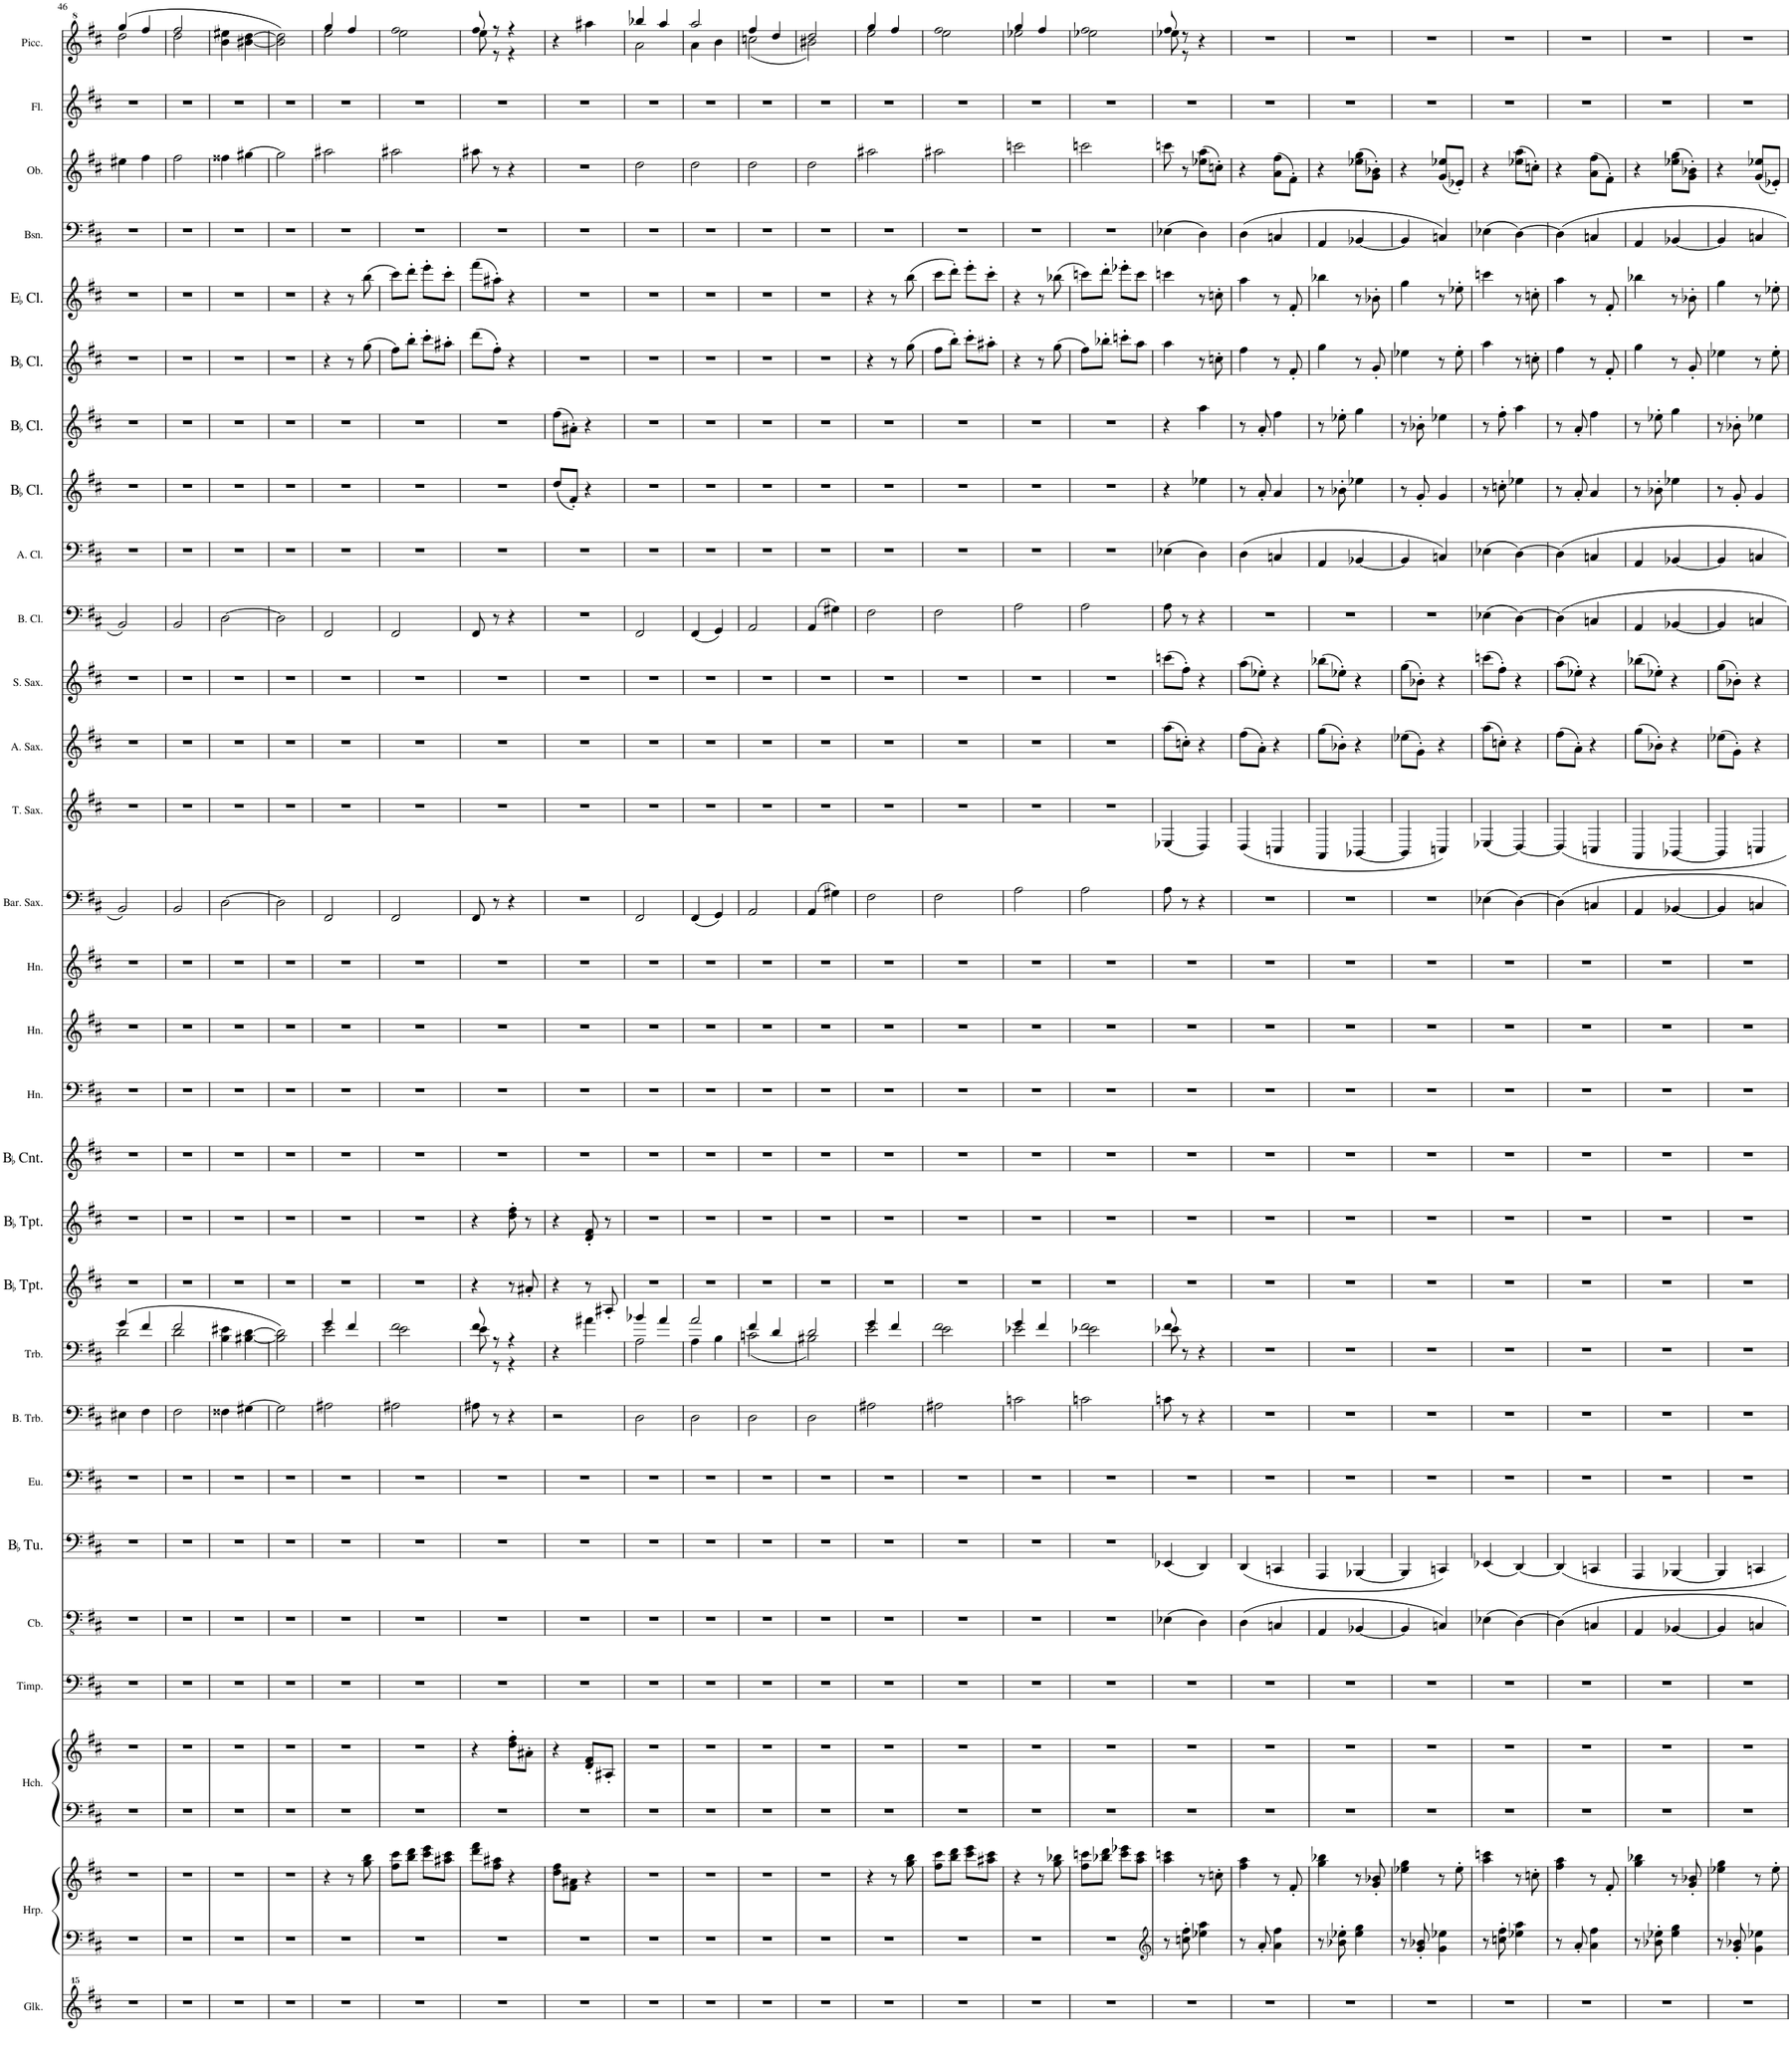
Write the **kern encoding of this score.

**kern	**kern	**kern	**kern	**kern	**kern	**kern	**kern	**kern	**kern	**kern	**kern	**kern	**kern	**kern	**kern	**kern	**kern	**kern	**kern	**kern	**kern	**kern	**kern	**kern	**kern	**kern	**kern	**kern	**kern	**kern
*part29	*part28	*part28	*part27	*part27	*part26	*part25	*part24	*part23	*part22	*part21	*part20	*part19	*part18	*part17	*part16	*part15	*part14	*part13	*part12	*part11	*part10	*part9	*part8	*part7	*part6	*part5	*part4	*part3	*part2	*part1
*staff31	*staff30	*staff29	*staff28	*staff27	*staff26	*staff25	*staff24	*staff23	*staff22	*staff21	*staff20	*staff19	*staff18	*staff17	*staff16	*staff15	*staff14	*staff13	*staff12	*staff11	*staff10	*staff9	*staff8	*staff7	*staff6	*staff5	*staff4	*staff3	*staff2	*staff1
*I"Glockenspiel	*I"Harp	*	*I"Harpsichord	*	*I"Timpani	*I"Double Bass	*I"BaccidentalFlat Tuba	*I"Euphonium	*I"Bass Trombone	*I"Trombone	*I"BaccidentalFlat Trumpet	*I"BaccidentalFlat Trumpet	*I"BaccidentalFlat Cornet	*I"Horn	*I"Horn	*I"Horn	*I"Baritone Saxophone	*I"Tenor Saxophone	*I"Alto Saxophone	*I"Soprano Saxophone	*I"Bass Clarinet	*I"Alto Clarinet	*I"BaccidentalFlat Clarinet	*I"BaccidentalFlat Clarinet	*I"BaccidentalFlat Clarinet	*I"EaccidentalFlat Clarinet	*I"Bassoon	*I"Oboe	*I"Flute	*I"Piccolo
*I'Glk.	*I'Hrp.	*	*I'Hch.	*	*I'Timp.	*	*I'BaccidentalFlat Tu.	*I'Eu.	*I'B. Trb.	*I'Trb.	*I'BaccidentalFlat Tpt.	*I'BaccidentalFlat Tpt.	*I'BaccidentalFlat Cnt.	*I'Hn.	*I'Hn.	*I'Hn.	*I'Bar. Sax.	*I'T. Sax.	*I'A. Sax.	*I'S. Sax.	*I'B. Cl.	*I'A. Cl.	*I'BaccidentalFlat Cl.	*I'BaccidentalFlat Cl.	*I'BaccidentalFlat Cl.	*I'EaccidentalFlat Cl.	*I'Bsn.	*I'Ob.	*I'Fl.	*I'Picc.
!!LO:PB:g=z
*clefG^^2	*clefF4	*clefG2	*clefF4	*clefG2	*clefF4	*clefFv4	*clefF4	*clefF4	*clefF4	*clefF4	*clefG2	*clefG2	*clefG2	*clefF4	*clefG2	*clefG2	*clefF4	*clefG2	*clefG2	*clefG2	*clefF4	*clefF4	*clefG2	*clefG2	*clefG2	*clefG2	*clefF4	*clefG2	*clefG2	*clefG^2
*	*	*	*	*	*	*Trd7c12	*	*	*	*	*Trd1c2	*Trd1c2	*Trd1c2	*Trd4c7	*Trd4c7	*Trd4c7	*Trd12c21	*Trd8c14	*Trd5c9	*Trd1c2	*Trd8c14	*Trd1c2	*Trd1c2	*Trd1c2	*Trd1c2	*Trd-2c-3	*	*	*	*Trd-7c-12
*k[f#c#]	*k[f#c#]	*k[f#c#]	*k[f#c#]	*k[f#c#]	*k[f#c#]	*k[f#c#]	*k[f#c#]	*k[f#c#]	*k[f#c#]	*k[f#c#]	*k[f#c#]	*k[f#c#]	*k[f#c#]	*k[f#c#]	*k[f#c#]	*k[f#c#]	*k[f#c#]	*k[f#c#]	*k[f#c#]	*k[f#c#]	*k[f#c#]	*k[f#c#]	*k[f#c#]	*k[f#c#]	*k[f#c#]	*k[f#c#]	*k[f#c#]	*k[f#c#]	*k[f#c#]	*k[f#c#]
*M2/4	*M2/4	*M2/4	*M2/4	*M2/4	*M2/4	*M2/4	*M2/4	*M2/4	*M2/4	*M2/4	*M2/4	*M2/4	*M2/4	*M2/4	*M2/4	*M2/4	*M2/4	*M2/4	*M2/4	*M2/4	*M2/4	*M2/4	*M2/4	*M2/4	*M2/4	*M2/4	*M2/4	*M2/4	*M2/4	*M2/4
=46	=46	=46	=46	=46	=46	=46	=46	=46	=46	=46	=46	=46	=46	=46	=46	=46	=46	=46	=46	=46	=46	=46	=46	=46	=46	=46	=46	=46	=46	=46
*	*	*	*	*	*	*	*	*	*	*^	*	*	*	*	*	*	*	*	*	*	*	*	*	*	*	*	*	*	*	*^
2r	2r	2r	2r	2r	2r	2r	2r	2r	4E#X\	(4g/	2d\	2r	2r	2r	2r	2r	2r	2BB/	2r	2r	2r	2BB/	2r	2r	2r	2r	2r	2r	4ee#X\	2r	(4ggg/	2ddd\
.	.	.	.	.	.	.	.	.	4F#\	4f#/	.	.	.	.	.	.	.	.	.	.	.	.	.	.	.	.	.	.	4ff#\	.	4fff#/	.
=47	=47	=47	=47	=47	=47	=47	=47	=47	=47	=47	=47	=47	=47	=47	=47	=47	=47	=47	=47	=47	=47	=47	=47	=47	=47	=47	=47	=47	=47	=47	=47	=47
2r	2r	2r	2r	2r	2r	2r	2r	2r	2F#\	2f#/	2d\	2r	2r	2r	2r	2r	2r	2BB/	2r	2r	2r	2BB/	2r	2r	2r	2r	2r	2r	2ff#\	2r	2fff#/	2ddd\
*	*	*	*	*	*	*	*	*	*	*v	*v	*	*	*	*	*	*	*	*	*	*	*	*	*	*	*	*	*	*	*	*v	*v
=48	=48	=48	=48	=48	=48	=48	=48	=48	=48	=48	=48	=48	=48	=48	=48	=48	=48	=48	=48	=48	=48	=48	=48	=48	=48	=48	=48	=48	=48	=48
2r	2r	2r	2r	2r	2r	2r	2r	2r	4F##X\	4B\ 4e#X\	2r	2r	2r	2r	2r	2r	[2D\	2r	2r	2r	[2D\	2r	2r	2r	2r	2r	2r	4ff##X\	2r	4bb\ 4eee#X\
.	.	.	.	.	.	.	.	.	[4G#X\	[4B#X\ [4d\	.	.	.	.	.	.	.	.	.	.	.	.	.	.	.	.	.	[4gg#X\	.	[4bb#X\ [4ddd\
=49	=49	=49	=49	=49	=49	=49	=49	=49	=49	=49	=49	=49	=49	=49	=49	=49	=49	=49	=49	=49	=49	=49	=49	=49	=49	=49	=49	=49	=49	=49
2r	2r	2r	2r	2r	2r	2r	2r	2r	2G#\]	2B#\] 2d\])	2r	2r	2r	2r	2r	2r	2D\]	2r	2r	2r	2D\]	2r	2r	2r	2r	2r	2r	2gg#\]	2r	2bb#\] 2ddd\])
=50	=50	=50	=50	=50	=50	=50	=50	=50	=50	=50	=50	=50	=50	=50	=50	=50	=50	=50	=50	=50	=50	=50	=50	=50	=50	=50	=50	=50	=50	=50
*	*	*	*	*	*	*	*	*	*	*^	*	*	*	*	*	*	*	*	*	*	*	*	*	*	*	*	*	*	*	*^
2r	2r	4r	2r	2r	2r	2r	2r	2r	2A#X\	4g/	2e\	2r	2r	2r	2r	2r	2r	2FF#/	2r	2r	2r	2FF#/	2r	2r	2r	4r	4r	2r	2aa#X\	2r	4ggg/	2eee\
.	.	8r	.	.	.	.	.	.	.	4f#/	.	.	.	.	.	.	.	.	.	.	.	.	.	.	.	8r	8r	.	.	.	4fff#/	.
.	.	8gg\ 8bb\	.	.	.	.	.	.	.	.	.	.	.	.	.	.	.	.	.	.	.	.	.	.	.	(8gg\	(8bb\	.	.	.	.	.
=51	=51	=51	=51	=51	=51	=51	=51	=51	=51	=51	=51	=51	=51	=51	=51	=51	=51	=51	=51	=51	=51	=51	=51	=51	=51	=51	=51	=51	=51	=51	=51	=51
2r	2r	8ff#\ 8ccc#\L	2r	2r	2r	2r	2r	2r	2A#X\	2f#	2e\	2r	2r	2r	2r	2r	2r	2FF#/	2r	2r	2r	2FF#/	2r	2r	2r	8ff#\L)	8ccc#\L)	2r	2aa#X\	2r	2fff#	2eee\
.	.	8bb\ 8ddd\J	.	.	.	.	.	.	.	.	.	.	.	.	.	.	.	.	.	.	.	.	.	.	.	8bb'\J	8ddd'\J	.	.	.	.	.
.	.	8ccc#\ 8eee\L	.	.	.	.	.	.	.	.	.	.	.	.	.	.	.	.	.	.	.	.	.	.	.	8ccc#'\L	8eee'\L	.	.	.	.	.
.	.	8aa#X\ 8ccc#\J	.	.	.	.	.	.	.	.	.	.	.	.	.	.	.	.	.	.	.	.	.	.	.	8aa#X'\J	8ccc#'\J	.	.	.	.	.
=52	=52	=52	=52	=52	=52	=52	=52	=52	=52	=52	=52	=52	=52	=52	=52	=52	=52	=52	=52	=52	=52	=52	=52	=52	=52	=52	=52	=52	=52	=52	=52	=52
2r	2r	8ddd\ 8fff#\L	2r	4r	2r	2r	2r	2r	8A#X\	8f#	8e\	4r	4r	2r	2r	2r	2r	8FF#/	2r	2r	2r	8FF#/	2r	2r	2r	(8ddd\L	(8fff#\L	2r	8aa#X\	2r	8fff#	8eee\
.	.	8ff#\ 8aa#X\J	.	.	.	.	.	.	8r	8r	8r	.	.	.	.	.	.	8r	.	.	.	8r	.	.	.	8ff#'\J)	8aa#X'\J)	.	8r	.	8r	8r
.	.	4r	.	8dd\' 8ff#\'L	.	.	.	.	4r	4r	4r	8r	8dd\' 8ff#\'	.	.	.	.	4r	.	.	.	4r	.	.	.	4r	4r	.	4r	.	4r	4r
.	.	.	.	8a#X'\J	.	.	.	.	.	.	.	8a#X'/	8r	.	.	.	.	.	.	.	.	.	.	.	.	.	.	.	.	.	.	.
*	*	*	*	*	*	*	*	*	*	*v	*v	*	*	*	*	*	*	*	*	*	*	*	*	*	*	*	*	*	*	*	*v	*v
=53	=53	=53	=53	=53	=53	=53	=53	=53	=53	=53	=53	=53	=53	=53	=53	=53	=53	=53	=53	=53	=53	=53	=53	=53	=53	=53	=53	=53	=53	=53
2r	2r	8dd\ 8ff#\L	2r	4r	2r	2r	2r	2r	2r	4r	4r	4r	2r	2r	2r	2r	2r	2r	2r	2r	2r	2r	(8dd/L	(8ff#\L	2r	2r	2r	2r	2r	4r
.	.	8f#\ 8a#X\J	.	.	.	.	.	.	.	.	.	.	.	.	.	.	.	.	.	.	.	.	8f#'/J)	8a#X'\J)	.	.	.	.	.	.
.	.	4r	.	8d/' 8f#/'L	.	.	.	.	.	4a#X\	8r	8d/' 8f#/'	.	.	.	.	.	.	.	.	.	.	4r	4r	.	.	.	.	.	4aaa#X\
.	.	.	.	8A#X'/J	.	.	.	.	.	.	8A#X'/	8r	.	.	.	.	.	.	.	.	.	.	.	.	.	.	.	.	.	.
=54	=54	=54	=54	=54	=54	=54	=54	=54	=54	=54	=54	=54	=54	=54	=54	=54	=54	=54	=54	=54	=54	=54	=54	=54	=54	=54	=54	=54	=54	=54
*	*	*	*	*	*	*	*	*	*	*^	*	*	*	*	*	*	*	*	*	*	*	*	*	*	*	*	*	*	*	*^
2r	2r	2r	2r	2r	2r	2r	2r	2r	2D\	4b-X/	2A\	2r	2r	2r	2r	2r	2r	2FF#/	2r	2r	2r	2FF#/	2r	2r	2r	2r	2r	2r	2dd\	2r	4bbb-X/	2aa\
.	.	.	.	.	.	.	.	.	.	4a/	.	.	.	.	.	.	.	.	.	.	.	.	.	.	.	.	.	.	.	.	4aaa/	.
=55	=55	=55	=55	=55	=55	=55	=55	=55	=55	=55	=55	=55	=55	=55	=55	=55	=55	=55	=55	=55	=55	=55	=55	=55	=55	=55	=55	=55	=55	=55	=55	=55
2r	2r	2r	2r	2r	2r	2r	2r	2r	2D\	2a/	4A\	2r	2r	2r	2r	2r	2r	(4FF#/	2r	2r	2r	(4FF#/	2r	2r	2r	2r	2r	2r	2dd\	2r	2aaa/	4aa\
.	.	.	.	.	.	.	.	.	.	.	4B\	.	.	.	.	.	.	4GG/)	.	.	.	4GG/)	.	.	.	.	.	.	.	.	.	4bb\
=56	=56	=56	=56	=56	=56	=56	=56	=56	=56	=56	=56	=56	=56	=56	=56	=56	=56	=56	=56	=56	=56	=56	=56	=56	=56	=56	=56	=56	=56	=56	=56	=56
2r	2r	2r	2r	2r	2r	2r	2r	2r	2D\	4f#/	(2cn\	2r	2r	2r	2r	2r	2r	2AA/	2r	2r	2r	2AA/	2r	2r	2r	2r	2r	2r	2dd\	2r	4fff#/	(2cccn\
.	.	.	.	.	.	.	.	.	.	4d/	.	.	.	.	.	.	.	.	.	.	.	.	.	.	.	.	.	.	.	.	4ddd/	.
=57	=57	=57	=57	=57	=57	=57	=57	=57	=57	=57	=57	=57	=57	=57	=57	=57	=57	=57	=57	=57	=57	=57	=57	=57	=57	=57	=57	=57	=57	=57	=57	=57
2r	2r	2r	2r	2r	2r	2r	2r	2r	2D\	2d/	2B#X\)	2r	2r	2r	2r	2r	2r	(4AA/	2r	2r	2r	(4AA/	2r	2r	2r	2r	2r	2r	2dd\	2r	2ddd/	2bb#X\)
.	.	.	.	.	.	.	.	.	.	.	.	.	.	.	.	.	.	4G#X\)	.	.	.	4G#X\)	.	.	.	.	.	.	.	.	.	.
=58	=58	=58	=58	=58	=58	=58	=58	=58	=58	=58	=58	=58	=58	=58	=58	=58	=58	=58	=58	=58	=58	=58	=58	=58	=58	=58	=58	=58	=58	=58	=58	=58
2r	2r	4r	2r	2r	2r	2r	2r	2r	2A#X\	4g/	2e\	2r	2r	2r	2r	2r	2r	2F#\	2r	2r	2r	2F#\	2r	2r	2r	4r	4r	2r	2aa#X\	2r	4ggg/	2eee\
.	.	8r	.	.	.	.	.	.	.	4f#/	.	.	.	.	.	.	.	.	.	.	.	.	.	.	.	8r	8r	.	.	.	4fff#/	.
.	.	8gg\ 8bb\	.	.	.	.	.	.	.	.	.	.	.	.	.	.	.	.	.	.	.	.	.	.	.	(8gg\	(8bb\	.	.	.	.	.
=59	=59	=59	=59	=59	=59	=59	=59	=59	=59	=59	=59	=59	=59	=59	=59	=59	=59	=59	=59	=59	=59	=59	=59	=59	=59	=59	=59	=59	=59	=59	=59	=59
2r	2r	8ff#\ 8ccc#\L	2r	2r	2r	2r	2r	2r	2A#X\	2f#	2e\	2r	2r	2r	2r	2r	2r	2F#\	2r	2r	2r	2F#\	2r	2r	2r	8ff#\L	8ccc#\L	2r	2aa#X\	2r	2fff#	2eee\
.	.	8bb\ 8ddd\J	.	.	.	.	.	.	.	.	.	.	.	.	.	.	.	.	.	.	.	.	.	.	.	8bb'\J)	8ddd'\J)	.	.	.	.	.
.	.	8ccc#\ 8eee\L	.	.	.	.	.	.	.	.	.	.	.	.	.	.	.	.	.	.	.	.	.	.	.	8ccc#'\L	8eee'\L	.	.	.	.	.
.	.	8aa#X\ 8ccc#\J	.	.	.	.	.	.	.	.	.	.	.	.	.	.	.	.	.	.	.	.	.	.	.	8aa#X'\J	8ccc#'\J	.	.	.	.	.
=60	=60	=60	=60	=60	=60	=60	=60	=60	=60	=60	=60	=60	=60	=60	=60	=60	=60	=60	=60	=60	=60	=60	=60	=60	=60	=60	=60	=60	=60	=60	=60	=60
2r	2r	4r	2r	2r	2r	2r	2r	2r	2cn\	4g/	2e-X\	2r	2r	2r	2r	2r	2r	2A\	2r	2r	2r	2A\	2r	2r	2r	4r	4r	2r	2cccn\	2r	4ggg/	2eee-X\
.	.	8r	.	.	.	.	.	.	.	4f#/	.	.	.	.	.	.	.	.	.	.	.	.	.	.	.	8r	8r	.	.	.	4fff#/	.
.	.	8gg\ 8bb-X\	.	.	.	.	.	.	.	.	.	.	.	.	.	.	.	.	.	.	.	.	.	.	.	(8gg\	(8bb-X\	.	.	.	.	.
=61	=61	=61	=61	=61	=61	=61	=61	=61	=61	=61	=61	=61	=61	=61	=61	=61	=61	=61	=61	=61	=61	=61	=61	=61	=61	=61	=61	=61	=61	=61	=61	=61
2r	2r	8ff#\ 8cccn\L	2r	2r	2r	2r	2r	2r	2cn\	2f#	2e-X\	2r	2r	2r	2r	2r	2r	2A\	2r	2r	2r	2A\	2r	2r	2r	8ff#\L)	8cccn\L)	2r	2cccn\	2r	2fff#	2eee-X\
.	.	8bb-X\ 8ddd\J	.	.	.	.	.	.	.	.	.	.	.	.	.	.	.	.	.	.	.	.	.	.	.	8bb-X'\J	8ddd'\J	.	.	.	.	.
.	.	8ccc\ 8eee-X\L	.	.	.	.	.	.	.	.	.	.	.	.	.	.	.	.	.	.	.	.	.	.	.	8cccn'\L	8eee-X'\L	.	.	.	.	.
.	.	8aa\ 8ccc\J	.	.	.	.	.	.	.	.	.	.	.	.	.	.	.	.	.	.	.	.	.	.	.	8aa\J	8ccc\J	.	.	.	.	.
=62	=62	=62	=62	=62	=62	=62	=62	=62	=62	=62	=62	=62	=62	=62	=62	=62	=62	=62	=62	=62	=62	=62	=62	=62	=62	=62	=62	=62	=62	=62	=62	=62
*	*clefG2	*	*	*	*	*	*	*	*	*	*	*	*	*	*	*	*	*	*	*	*	*	*	*	*	*	*	*	*	*	*	*
2r	8r	4aa\ 4cccn\	2r	2r	2r	(4EE-X\	(4EE-X/	2r	8cn\	8f#	8e-X\	2r	2r	2r	2r	2r	2r	8A\	(4E-X/	(8aa\L	(8cccn\L	8A\	(4E-X\	4r	4r	4aa\	4cccn\	(4E-X\	8cccn\	2r	8fff#	8eee-X\
.	8ccn\' 8ff#\'	.	.	.	.	.	.	.	8r	8r	4.ryy	.	.	.	.	.	.	8r	.	8ccn'\J)	8ff#'\J)	8r	.	.	.	.	.	.	8r	.	8r	8r
.	4ee-X\ 4aa\	8r	.	.	.	4DD\)	4DD/)	.	4r	4r	.	.	.	.	.	.	.	4r	4D/)	4r	4r	4r	4D\)	4ee-X\	4aa\	8r	8r	4D\)	(8ee-X\ 8aa\L	.	4r	4ryy
.	.	8ccn'\	.	.	.	.	.	.	.	.	.	.	.	.	.	.	.	.	.	.	.	.	.	.	.	8ccn'\	8ccn'\	.	8ccn'\J)	.	.	.
*	*	*	*	*	*	*	*	*	*	*v	*v	*	*	*	*	*	*	*	*	*	*	*	*	*	*	*	*	*	*	*	*v	*v
=63	=63	=63	=63	=63	=63	=63	=63	=63	=63	=63	=63	=63	=63	=63	=63	=63	=63	=63	=63	=63	=63	=63	=63	=63	=63	=63	=63	=63	=63	=63
2r	8r	4ff#\ 4aa\	2r	2r	2r	(4DD\	(4DD/	2r	2r	2r	2r	2r	2r	2r	2r	2r	2r	(4D/	(8ff#\L	(8aa\L	2r	(4D\	8r	8r	4ff#\	4aa\	(4D\	4r	2r	2r
.	8a'/	.	.	.	.	.	.	.	.	.	.	.	.	.	.	.	.	.	8a'\J)	8ee-X'\J)	.	.	8a'/	8a'/	.	.	.	.	.	.
.	4a\ 4ff#\	8r	.	.	.	4CCn/	4CCn/	.	.	.	.	.	.	.	.	.	.	4Cn/	4r	4r	.	4Cn/	4a/	4ff#\	8r	8r	4Cn/	(8a\ 8ff#\L	.	.
.	.	8f#'/	.	.	.	.	.	.	.	.	.	.	.	.	.	.	.	.	.	.	.	.	.	.	8f#'/	8f#'/	.	8f#'\J)	.	.
=64	=64	=64	=64	=64	=64	=64	=64	=64	=64	=64	=64	=64	=64	=64	=64	=64	=64	=64	=64	=64	=64	=64	=64	=64	=64	=64	=64	=64	=64	=64
2r	8r	4gg\ 4bb-X\	2r	2r	2r	4AAA/	4AAA/	2r	2r	2r	2r	2r	2r	2r	2r	2r	2r	4AA/	(8gg\L	(8bb-X\L	2r	4AA/	8r	8r	4gg\	4bb-X\	4AA/	4r	2r	2r
.	8b-X\' 8ee-X\'	.	.	.	.	.	.	.	.	.	.	.	.	.	.	.	.	.	8b-X'\J)	8ee-X'\J)	.	.	8b-X'\	8ee-X'\	.	.	.	.	.	.
.	4ee-\ 4gg\	8r	.	.	.	[4BBB-X/	[4BBB-X/	.	.	.	.	.	.	.	.	.	.	[4BB-X/	4r	4r	.	[4BB-X/	4ee-X\	4gg\	8r	8r	[4BB-X/	(8ee-X\ 8gg\L	.	.
.	.	8g/' 8b-X/'	.	.	.	.	.	.	.	.	.	.	.	.	.	.	.	.	.	.	.	.	.	.	8g'/	8b-X'\	.	8g\' 8b-X\'J)	.	.
=65	=65	=65	=65	=65	=65	=65	=65	=65	=65	=65	=65	=65	=65	=65	=65	=65	=65	=65	=65	=65	=65	=65	=65	=65	=65	=65	=65	=65	=65	=65
2r	8r	4ee-X\ 4gg\	2r	2r	2r	4BBB-/]	4BBB-/]	2r	2r	2r	2r	2r	2r	2r	2r	2r	2r	4BB-/]	(8ee-X\L	(8gg\L	2r	4BB-/]	8r	8r	4ee-X\	4gg\	4BB-/]	4r	2r	2r
.	8g/' 8b-X/'	.	.	.	.	.	.	.	.	.	.	.	.	.	.	.	.	.	8g'\J)	8b-X'\J)	.	.	8g'/	8b-X'\	.	.	.	.	.	.
.	4g\ 4ee-X\	8r	.	.	.	4CCn/)	4CCn/)	.	.	.	.	.	.	.	.	.	.	4Cn/)	4r	4r	.	4Cn/)	4g/	4ee-X\	8r	8r	4Cn/)	(8g/ 8ee-X/L	.	.
.	.	8ee-'\	.	.	.	.	.	.	.	.	.	.	.	.	.	.	.	.	.	.	.	.	.	.	8ee-'\	8ee-X'\	.	8e-X'/J)	.	.
=66	=66	=66	=66	=66	=66	=66	=66	=66	=66	=66	=66	=66	=66	=66	=66	=66	=66	=66	=66	=66	=66	=66	=66	=66	=66	=66	=66	=66	=66	=66
2r	8r	4aa\ 4cccn\	2r	2r	2r	(4EE-X\	(4EE-X/	2r	2r	2r	2r	2r	2r	2r	2r	2r	(4E-X\	(4E-X/	(8aa\L	(8cccn\L	(4E-X\	(4E-X\	8r	8r	4aa\	4cccn\	(4E-X\	4r	2r	2r
.	8ccn\' 8ff#\'	.	.	.	.	.	.	.	.	.	.	.	.	.	.	.	.	.	8ccn'\J)	8ff#'\J)	.	.	8ccn'\	8ff#'\	.	.	.	.	.	.
.	4ee-X\ 4aa\	8r	.	.	.	[4DD\)	[4DD/)	.	.	.	.	.	.	.	.	.	[4D\)	[4D/)	4r	4r	[4D\)	[4D\)	4ee-X\	4aa\	8r	8r	[4D\)	(8ee-X\ 8aa\L	.	.
.	.	8ccn'\	.	.	.	.	.	.	.	.	.	.	.	.	.	.	.	.	.	.	.	.	.	.	8ccn'\	8ccn'\	.	8ccn'\J)	.	.
=67	=67	=67	=67	=67	=67	=67	=67	=67	=67	=67	=67	=67	=67	=67	=67	=67	=67	=67	=67	=67	=67	=67	=67	=67	=67	=67	=67	=67	=67	=67
2r	8r	4ff#\ 4aa\	2r	2r	2r	4DD\]	4DD/]	2r	2r	2r	2r	2r	2r	2r	2r	2r	4D\]	4D/]	(8ff#\L	(8aa\L	4D\]	4D\]	8r	8r	4ff#\	4aa\	4D\]	4r	2r	2r
.	8a'/	.	.	.	.	.	.	.	.	.	.	.	.	.	.	.	.	.	8a'\J)	8ee-X'\J)	.	.	8a'/	8a'/	.	.	.	.	.	.
.	4a\ 4ff#\	8r	.	.	.	4CCn/	4CCn/	.	.	.	.	.	.	.	.	.	4Cn/	4Cn/	4r	4r	4Cn/	4Cn/	4a/	4ff#\	8r	8r	4Cn/	(8a\ 8ff#\L	.	.
.	.	8f#'/	.	.	.	.	.	.	.	.	.	.	.	.	.	.	.	.	.	.	.	.	.	.	8f#'/	8f#'/	.	8f#'\J)	.	.
=68	=68	=68	=68	=68	=68	=68	=68	=68	=68	=68	=68	=68	=68	=68	=68	=68	=68	=68	=68	=68	=68	=68	=68	=68	=68	=68	=68	=68	=68	=68
2r	8r	4gg\ 4bb-X\	2r	2r	2r	4AAA/	4AAA/	2r	2r	2r	2r	2r	2r	2r	2r	2r	4AA/	4AA/	(8gg\L	(8bb-X\L	4AA/	4AA/	8r	8r	4gg\	4bb-X\	4AA/	4r	2r	2r
.	8b-X\' 8ee-X\'	.	.	.	.	.	.	.	.	.	.	.	.	.	.	.	.	.	8b-X'\J)	8ee-X'\J)	.	.	8b-X'\	8ee-X'\	.	.	.	.	.	.
.	4ee-\ 4gg\	8r	.	.	.	[4BBB-X/	[4BBB-X/	.	.	.	.	.	.	.	.	.	[4BB-X/	[4BB-X/	4r	4r	[4BB-X/	[4BB-X/	4ee-X\	4gg\	8r	8r	[4BB-X/	(8ee-X\ 8gg\L	.	.
.	.	8g/' 8b-X/'	.	.	.	.	.	.	.	.	.	.	.	.	.	.	.	.	.	.	.	.	.	.	8g'/	8b-X'\	.	8g\' 8b-X\'J)	.	.
=69	=69	=69	=69	=69	=69	=69	=69	=69	=69	=69	=69	=69	=69	=69	=69	=69	=69	=69	=69	=69	=69	=69	=69	=69	=69	=69	=69	=69	=69	=69
2r	8r	4ee-X\ 4gg\	2r	2r	2r	4BBB-/]	4BBB-/]	2r	2r	2r	2r	2r	2r	2r	2r	2r	4BB-/]	4BB-/]	(8ee-X\L	(8gg\L	4BB-/]	4BB-/]	8r	8r	4ee-X\	4gg\	4BB-/]	4r	2r	2r
.	8g/' 8b-X/'	.	.	.	.	.	.	.	.	.	.	.	.	.	.	.	.	.	8g'\J)	8b-X'\J)	.	.	8g'/	8b-X'\	.	.	.	.	.	.
.	4g\ 4ee-X\	8r	.	.	.	4CCn/	4CCn/	.	.	.	.	.	.	.	.	.	4Cn/	4Cn/	4r	4r	4Cn/	4Cn/	4g/	4ee-X\	8r	8r	4Cn/	(8g/ 8ee-X/L	.	.
.	.	8ee-'\	.	.	.	.	.	.	.	.	.	.	.	.	.	.	.	.	.	.	.	.	.	.	8ee-'\	8ee-X'\	.	8e-X'/J)	.	.
=	=	=	=	=	=	=	=	=	=	=	=	=	=	=	=	=	=	=	=	=	=	=	=	=	=	=	=	=	=	=
*-	*-	*-	*-	*-	*-	*-	*-	*-	*-	*-	*-	*-	*-	*-	*-	*-	*-	*-	*-	*-	*-	*-	*-	*-	*-	*-	*-	*-	*-	*-
